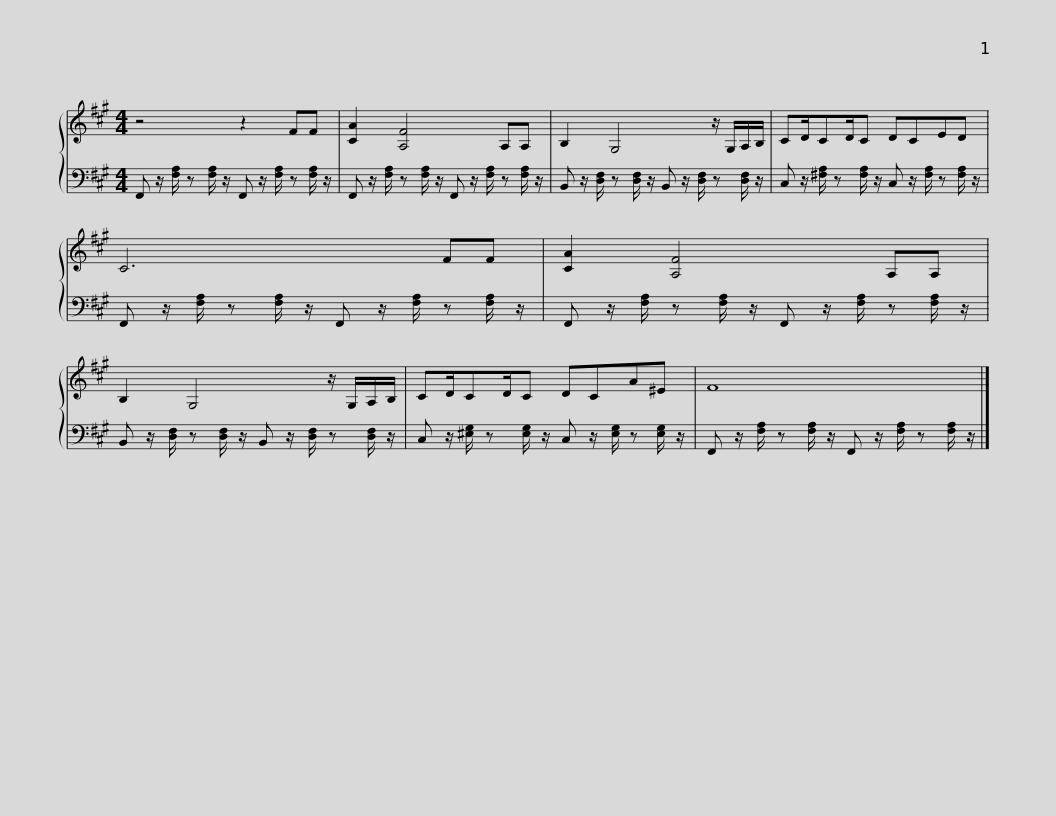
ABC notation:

X:1
%%score { 1 | 2 }
L:1/8
M:4/4
I:linebreak $
K:A
V:1 treble
V:2 bass
V:1
 z4 z2 FF | [CA]2 [A,F]4 A,A, | B,2 G,4 z/ G,/A,/B,/ |$ CD/CD/C DCED | C6 FF | %5
 [CA]2 [A,F]4 A,A, |$ B,2 G,4 z/ G,/A,/B,/ | CD/CD/C DCA^E | F8 |] %9
V:2
 F,, z/ [F,A,]/ z [F,A,]/ z/ F,, z/ [F,A,]/ z [F,A,]/ z/ | F,, z/ [F,A,]/ z [F,A,]/ z/ F,, z/ [F,A,]/ z [F,A,]/ z/ | B,, z/ [D,F,]/ z [D,F,]/ z/ B,, z/ [D,F,]/ z [D,F,]/ z/ |$ C, z/ [^F,A,]/ z [F,A,]/ z/ C, z/ [F,A,]/ z [F,A,]/ z/ | F,, z/ [F,A,]/ z [F,A,]/ z/ F,, z/ [F,A,]/ z [F,A,]/ z/ | %5
 F,, z/ [F,A,]/ z [F,A,]/ z/ F,, z/ [F,A,]/ z [F,A,]/ z/ |$ B,, z/ [D,F,]/ z [D,F,]/ z/ B,, z/ [D,F,]/ z [D,F,]/ z/ | C, z/ [^E,G,]/ z [E,G,]/ z/ C, z/ [E,G,]/ z [E,G,]/ z/ | F,, z/ [F,A,]/ z [F,A,]/ z/ F,, z/ [F,A,]/ z [F,A,]/ z/ |] %9
